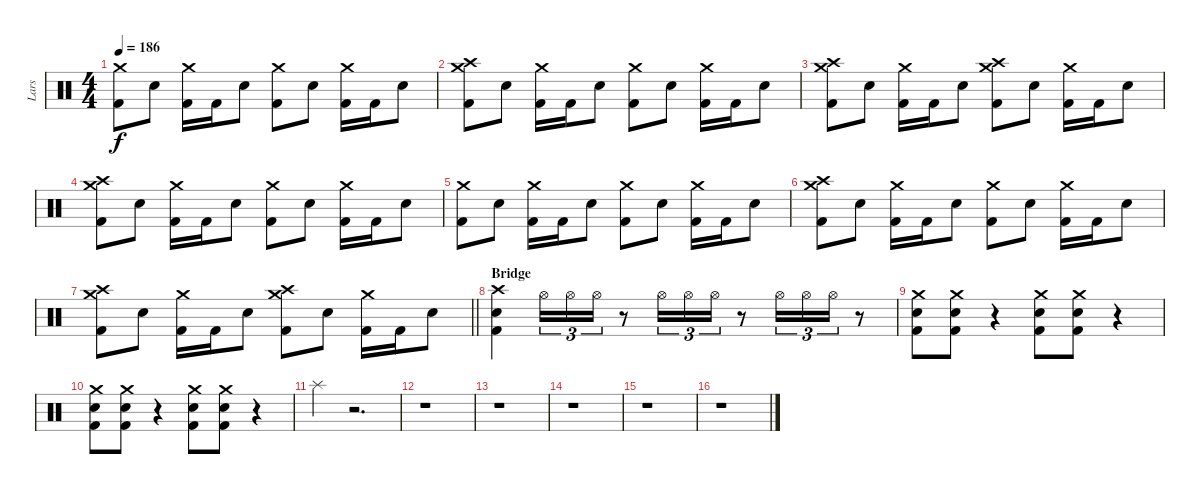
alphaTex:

\track ("Lars" "Lars") {instrument percussion}
\staff {score}
\articulation defaults
\ts (4 4)
\tempo 186
\clef neutral
\ks c
("Crash medium (hit)" "Kick (hit) 2").8{dy f} "Electric Snare (hit)".8 ("Crash medium (hit)" "Kick (hit) 2").16 "Kick (hit) 2".16 "Electric Snare (hit)".8 ("Crash medium (hit)" "Kick (hit) 2").8 "Electric Snare (hit)".8 ("Crash medium (hit)" "Kick (hit) 2").16 "Kick (hit) 2".16 "Electric Snare (hit)".8 |
("Crash medium (hit)" "Crash high (hit)" "Kick (hit) 2").8 "Electric Snare (hit)".8 ("Crash medium (hit)" "Kick (hit) 2").16 "Kick (hit) 2".16 "Electric Snare (hit)".8 ("Crash medium (hit)" "Kick (hit) 2").8 "Electric Snare (hit)".8 ("Crash medium (hit)" "Kick (hit) 2").16 "Kick (hit) 2".16 "Electric Snare (hit)".8 |
("Crash medium (hit)" "Crash high (hit)" "Kick (hit) 2").8 "Electric Snare (hit)".8 ("Crash medium (hit)" "Kick (hit) 2").16 "Kick (hit) 2".16 "Electric Snare (hit)".8 ("Crash medium (hit)" "Crash high (hit)" "Kick (hit) 2").8 "Electric Snare (hit)".8 ("Crash medium (hit)" "Kick (hit) 2").16 "Kick (hit) 2".16 "Electric Snare (hit)".8 |
("Crash medium (hit)" "Crash high (hit)" "Kick (hit) 2").8 "Electric Snare (hit)".8 ("Crash medium (hit)" "Kick (hit) 2").16 "Kick (hit) 2".16 "Electric Snare (hit)".8 ("Crash medium (hit)" "Kick (hit) 2").8 "Electric Snare (hit)".8 ("Crash medium (hit)" "Kick (hit) 2").16 "Kick (hit) 2".16 "Electric Snare (hit)".8 |
("Crash medium (hit)" "Kick (hit) 2").8 "Electric Snare (hit)".8 ("Crash medium (hit)" "Kick (hit) 2").16 "Kick (hit) 2".16 "Electric Snare (hit)".8 ("Crash medium (hit)" "Kick (hit) 2").8 "Electric Snare (hit)".8 ("Crash medium (hit)" "Kick (hit) 2").16 "Kick (hit) 2".16 "Electric Snare (hit)".8 |
("Crash medium (hit)" "Crash high (hit)" "Kick (hit) 2").8 "Electric Snare (hit)".8 ("Crash medium (hit)" "Kick (hit) 2").16 "Kick (hit) 2".16 "Electric Snare (hit)".8 ("Crash medium (hit)" "Kick (hit) 2").8 "Electric Snare (hit)".8 ("Crash medium (hit)" "Kick (hit) 2").16 "Kick (hit) 2".16 "Electric Snare (hit)".8 |
\barLineRight lightlight
("Crash medium (hit)" "Crash high (hit)" "Kick (hit) 2").8 "Electric Snare (hit)".8 ("Crash medium (hit)" "Kick (hit) 2").16 "Kick (hit) 2".16 "Electric Snare (hit)".8 ("Crash medium (hit)" "Crash high (hit)" "Kick (hit) 2").8 "Electric Snare (hit)".8 ("Crash medium (hit)" "Kick (hit) 2").16 "Kick (hit) 2".16 "Electric Snare (hit)".8 |
\section ("" "Bridge")
("Crash high (hit)" "Electric Snare (hit)" "Kick (hit) 2").4 "Hi-Hat (open)".16{tu (3 2)} "Hi-Hat (open)".16{tu (3 2)} "Hi-Hat (open)".16{tu (3 2)} r.8 "Hi-Hat (open)".16{tu (3 2)} "Hi-Hat (open)".16{tu (3 2)} "Hi-Hat (open)".16{tu (3 2)} r.8 "Hi-Hat (open)".16{tu (3 2)} "Hi-Hat (open)".16{tu (3 2)} "Hi-Hat (open)".16{tu (3 2)} r.8 |
("Crash medium (hit)" "Electric Snare (hit)" "Kick (hit) 2").8 ("Crash medium (hit)" "Electric Snare (hit)" "Kick (hit) 2").8 r.4 ("Crash medium (hit)" "Electric Snare (hit)" "Kick (hit) 2").8 ("Crash medium (hit)" "Electric Snare (hit)" "Kick (hit) 2").8 r.4 |
("Crash medium (hit)" "Electric Snare (hit)" "Kick (hit) 2").8 ("Crash medium (hit)" "Electric Snare (hit)" "Kick (hit) 2").8 r.4 ("Crash medium (hit)" "Electric Snare (hit)" "Kick (hit) 2").8 ("Crash medium (hit)" "Electric Snare (hit)" "Kick (hit) 2").8 r.4 |
"Splash (hit)".4 r.2{d} |
r.1 |
r.1 |
r.1 |
r.1 |
r.1
